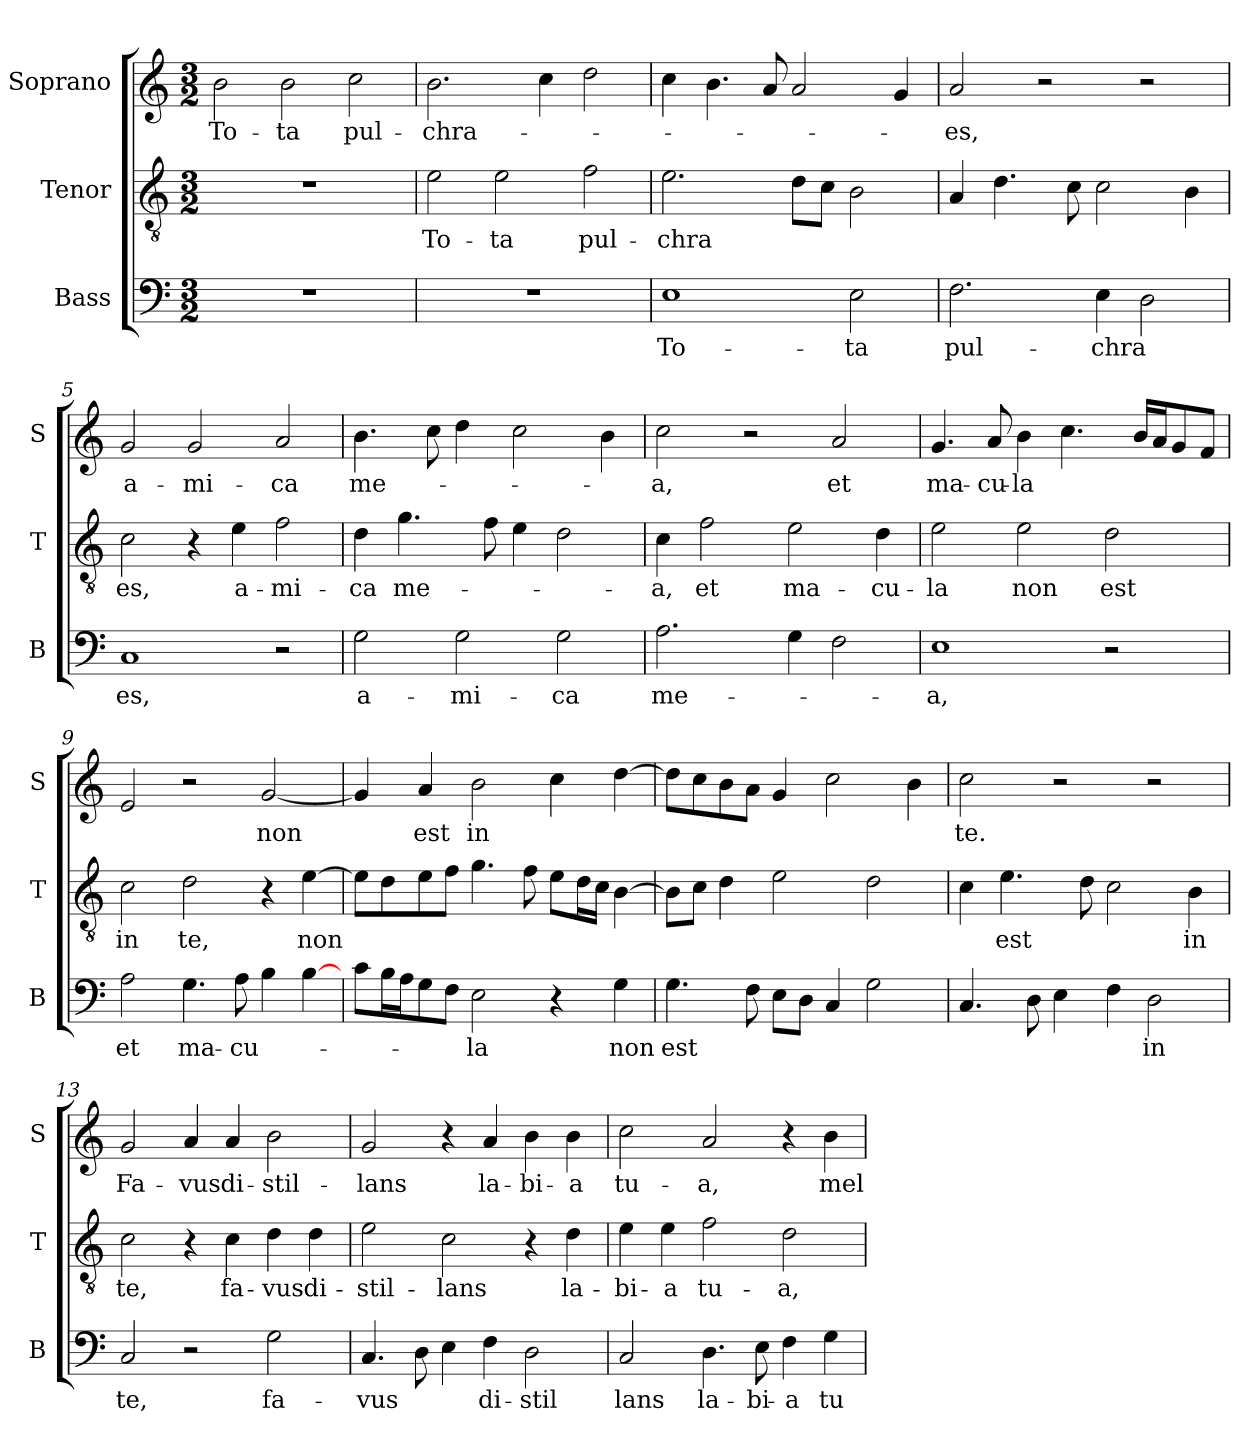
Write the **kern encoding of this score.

**kern	**text	**kern	**text	**kern	**text
*part3	*part3	*part2	*part2	*part1	*part1
*staff3	*staff3	*staff2	*staff2	*staff1	*staff1
*I"Bass	*	*I"Tenor	*	*I"Soprano	*
*I'B	*	*I'T	*	*I'S	*
*clefF4	*	*clefGv2	*	*clefG2	*
*k[]	*	*k[]	*	*k[]	*
*C:	*	*C:	*	*C:	*
*M3/2	*	*M3/2	*	*M3/2	*
=1	=1	=1	=1	=1	=1
!	!	!	!	!	!LO:LY:b
1.r	.	1.r	.	2b\	To-
!	!	!	!	!	!LO:LY:b
.	.	.	.	2b\	-ta
!	!	!	!	!	!LO:LY:b
.	.	.	.	2cc\	pul-
=2	=2	=2	=2	=2	=2
!	!	!	!LO:LY:b	!	!LO:LY:b
1.r	.	2e\	To-	2.b\	-chra-
!	!	!	!LO:LY:b	!	!
.	.	2e\	-ta	.	.
.	.	.	.	4cc\	.
!	!	!	!LO:LY:b	!	!
.	.	2f\	pul-	2dd\	.
=3	=3	=3	=3	=3	=3
!	!LO:LY:b	!	!LO:LY:b	!	!
1E	To-	2.e\	-chra	4cc\	.
.	.	.	.	4.b\	.
.	.	.	.	8a/	.
.	.	8d\L	.	2a/	.
.	.	8c\J	.	.	.
!	!LO:LY:b	!	!	!	!
2E\	-ta	2B\	.	.	.
.	.	.	.	4g/	.
=4	=4	=4	=4	=4	=4
!	!LO:LY:b	!	!	!	!LO:LY:b
2.F\	pul-	4A/	.	2a/	-es,
.	.	4.d\	.	.	.
.	.	.	.	2r	.
.	.	8c\	.	.	.
!	!LO:LY:b	!	!	!	!
4E\	-chra	2c\	.	.	.
2D\	.	.	.	2r	.
.	.	4B\	.	.	.
!!LO:LB:g=z
=5	=5	=5	=5	=5	=5
!	!LO:LY:b	!	!LO:LY:b	!	!LO:LY:b
1C	es,	2c\	es,	2g/	a-
!	!	!	!	!	!LO:LY:b
.	.	4r	.	2g/	-mi-
!	!	!	!LO:LY:b	!	!
.	.	4e\	a-	.	.
!	!	!	!LO:LY:b	!	!LO:LY:b
2r	.	2f\	-mi-	2a/	-ca
=6	=6	=6	=6	=6	=6
!	!LO:LY:b	!	!LO:LY:b	!	!LO:LY:b
2G\	a-	4d\	-ca	4.b\	me-
!	!	!	!LO:LY:b	!	!
.	.	4.g\	me-	.	.
.	.	.	.	8cc\	.
!	!LO:LY:b	!	!	!	!
2G\	-mi-	.	.	4dd\	.
.	.	8f\	.	.	.
.	.	4e\	.	2cc\	.
!	!LO:LY:b	!	!	!	!
2G\	-ca	2d\	.	.	.
.	.	.	.	4b\	.
=7	=7	=7	=7	=7	=7
!	!LO:LY:b	!	!LO:LY:b	!	!LO:LY:b
2.A\	me-	4c\	-a,	2cc\	-a,
!	!	!	!LO:LY:b	!	!
.	.	2f\	et	.	.
.	.	.	.	2r	.
!	!	!	!LO:LY:b	!	!
4G\	.	2e\	ma-	.	.
!	!	!	!	!	!LO:LY:b
2F\	.	.	.	2a/	et
!	!	!	!LO:LY:b	!	!
.	.	4d\	-cu-	.	.
=8	=8	=8	=8	=8	=8
!	!LO:LY:b	!	!LO:LY:b	!	!LO:LY:b
1E	-a,	2e\	-la	4.g/	ma-
!	!	!	!	!	!LO:LY:b
.	.	.	.	8a/	-cu-
!	!	!	!LO:LY:b	!	!LO:LY:b
.	.	2e\	non	4b\	-la
.	.	.	.	4.cc\	.
!	!	!	!LO:LY:b	!	!
2r	.	2d\	est	.	.
.	.	.	.	16b/LL	.
.	.	.	.	16a/J	.
.	.	.	.	8g/	.
.	.	.	.	8f/J	.
=9	=9	=9	=9	=9	=9
!	!LO:LY:b	!	!LO:LY:b	!	!
2A\	et	2c\	in	2e/	.
!	!LO:LY:b	!	!LO:LY:b	!	!
4.G\	ma-	2d\	te,	2r	.
!	!LO:LY:b	!	!	!	!
8A\	-cu-	.	.	.	.
!	!	!	!	!	!LO:LY:b
4B\	.	4r	.	[2g/	non
!	!	!	!LO:LY:b	!	!
[4B\	.	[4e\	non	.	.
!!LO:LB:g=z
=10	=10	=10	=10	=10	=10
8c\L	.	8e\L]	.	4g/]	.
16B\L	.	8d\	.	.	.
16A\J	.	.	.	.	.
!	!	!	!	!	!LO:LY:b
8G\	.	8e\	.	4a/	est
8F\J	.	8f\J	.	.	.
!	!LO:LY:b	!	!	!	!LO:LY:b
2E\	-la	4.g\	.	2b\	in
.	.	8f\	.	.	.
4r	.	8e\L	.	4cc\	.
.	.	16d\L	.	.	.
.	.	16c\JJ	.	.	.
!	!LO:LY:b	!	!	!	!
4G\	non	[4B\	.	[4dd\	.
=11	=11	=11	=11	=11	=11
!	!LO:LY:b	!	!	!	!
4.G\	est	8B\L]	.	8dd\L]	.
.	.	8c\J	.	8cc\	.
.	.	4d\	.	8b\	.
8F\	.	.	.	8a\J	.
8E\L	.	2e\	.	4g/	.
8D\J	.	.	.	.	.
4C/	.	.	.	2cc\	.
2G\	.	2d\	.	.	.
.	.	.	.	4b\	.
=12	=12	=12	=12	=12	=12
!	!	!	!	!	!LO:LY:b
4.C/	.	4c\	.	2cc\	te.
!	!	!	!LO:LY:b	!	!
.	.	4.e\	est	.	.
8D\	.	.	.	.	.
4E\	.	.	.	2r	.
.	.	8d\	.	.	.
4F\	.	2c\	.	.	.
!	!LO:LY:b	!	!	!	!
2D\	in	.	.	2r	.
!	!	!	!LO:LY:b	!	!
.	.	4B\	in	.	.
=13	=13	=13	=13	=13	=13
!	!LO:LY:b	!	!LO:LY:b	!	!LO:LY:b
2C/	te,	2c\	te,	2g/	Fa-
!	!	!	!	!	!LO:LY:b
2r	.	4r	.	4a/	-vus
!	!	!	!LO:LY:b	!	!LO:LY:b
.	.	4c\	fa-	4a/	di-
!	!LO:LY:b	!	!LO:LY:b	!	!LO:LY:b
2G\	fa-	4d\	-vus	2b\	-stil-
!	!	!	!LO:LY:b	!	!
.	.	4d\	di-	.	.
=14	=14	=14	=14	=14	=14
!	!LO:LY:b	!	!LO:LY:b	!	!LO:LY:b
4.C/	-vus	2e\	-stil-	2g/	-lans
8D\	.	.	.	.	.
!	!	!	!LO:LY:b	!	!
4E\	.	2c\	-lans	4r	.
!	!LO:LY:b	!	!	!	!LO:LY:b
4F\	di-	.	.	4a/	la-
!	!LO:LY:b	!	!	!	!LO:LY:b
2D\	-stil	4r	.	4b\	-bi-
!	!	!	!LO:LY:b	!	!LO:LY:b
.	.	4d\	la-	4b\	-a
!!LO:PB:g=z
=15	=15	=15	=15	=15	=15
!	!LO:LY:b	!	!LO:LY:b	!	!LO:LY:b
2C/	lans	4e\	-bi-	2cc\	tu-
!	!	!	!LO:LY:b	!	!
.	.	4e\	-a	.	.
!	!LO:LY:b	!	!LO:LY:b	!	!LO:LY:b
4.D\	la-	2f\	tu-	2a/	-a,
!	!LO:LY:b	!	!	!	!
8E\	-bi-	.	.	.	.
!	!LO:LY:b	!	!LO:LY:b	!	!
4F\	-a	2d\	-a,	4r	.
!	!LO:LY:b	!	!	!	!LO:LY:b
4G\	tu-	.	.	4b\	mel
=	=	=	=	=	=
*-	*-	*-	*-	*-	*-
